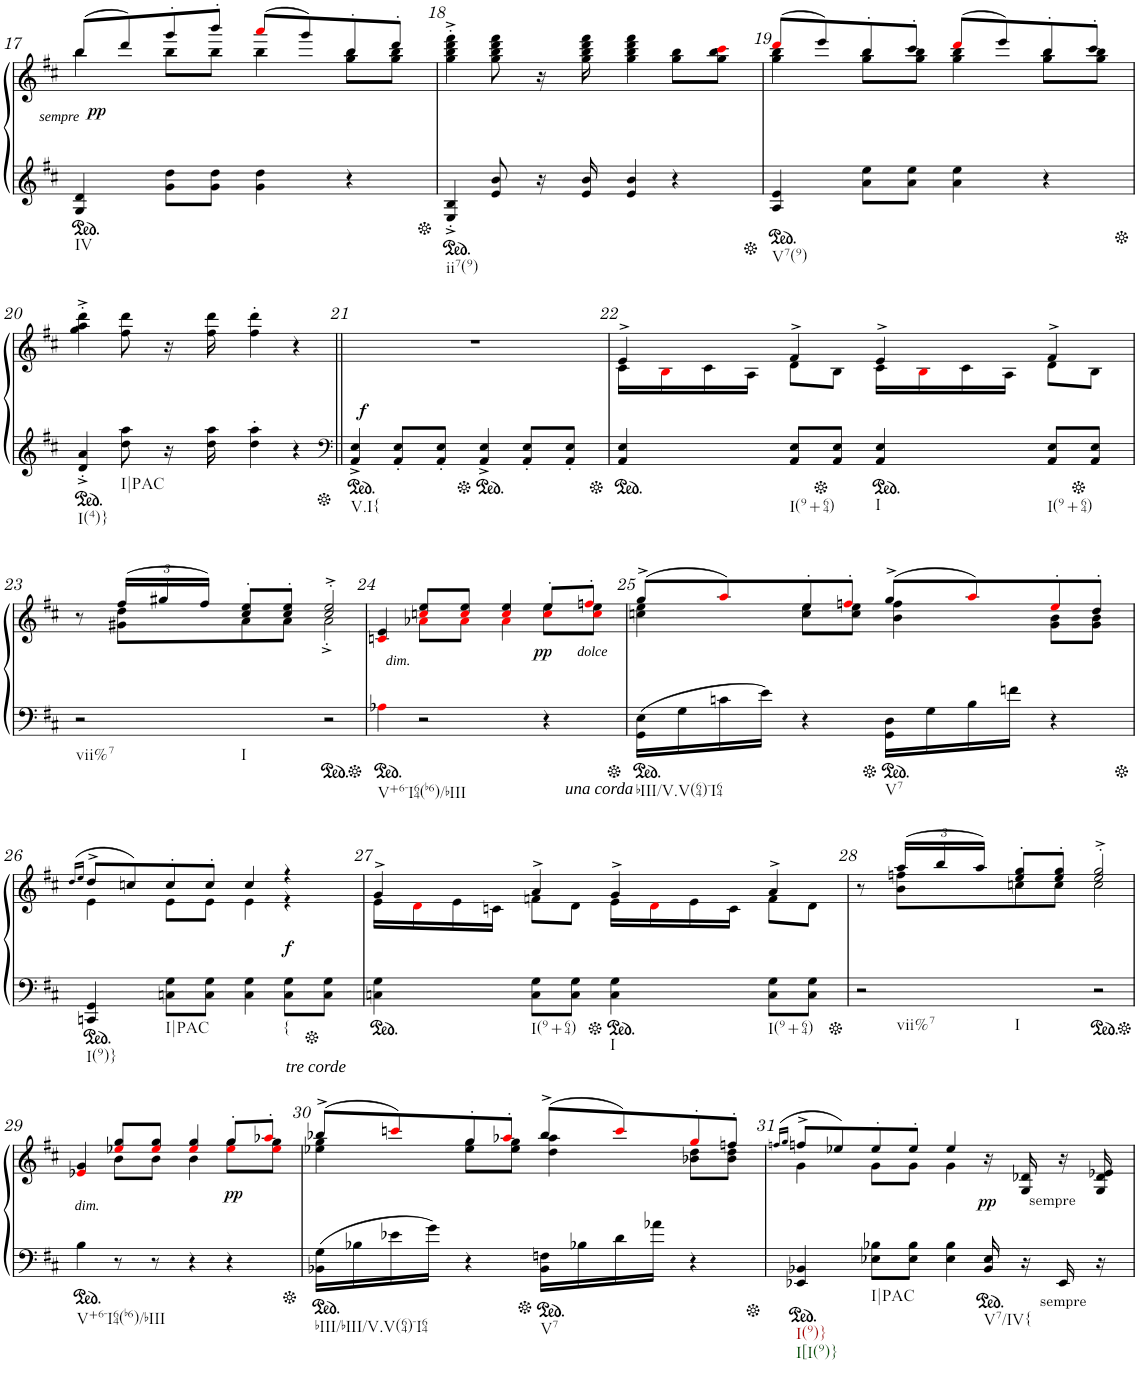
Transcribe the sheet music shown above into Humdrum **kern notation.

**kern	**kern	**dynam
*part1	*part1	*part1
*staff2	*staff1	*staff1/2
*I"Piano	*	*
*I'Pno	*	*
!!LO:PB:g=z
*clefG2	*clefG2	*
*k[f#c#]	*k[f#c#]	*
*M4/4	*M4/4	*
*met(c)	*met(c)	*
=17	=17	=17
*	*^	*
!LO:TX:b:t=IV	!	!	!
!	!	!	!LO:DY:b
!	!	!	!LO:DY:n=1:b
4G/ 4d/	(8bb/L	4bb\	other-dynamics pp
.	8ddd/)	.	.
8g\ 8dd\L	8ggg'/	8bb\L	.
8g\ 8dd\J	8bbb'/J	8bb\J	.
4g\ 4dd\	(8aaai/L	4bb\	.
.	8ggg/)	.	.
4r	8bb'/	8gg\ 8bb\L	.
.	8ddd'/J	8gg\ 8bb\J	.
=18	=18	=18	=18
!LO:TX:b:t=ii7(9)	!	!	!
*	*v	*v	*
4E/'^ 4B/'^	4gg\'^ 4bb\'^ 4ddd\'^ 4fff#\'^	.
8e/ 8b/	8gg\ 8bb\ 8ddd\ 8fff#\	.
16r	16r	.
16e/ 16b/	16gg\ 16bb\ 16ddd\ 16fff#\	.
4e/ 4b/	4gg\ 4bb\ 4ddd\ 4fff#\	.
4r	8gg\ 8bb\L	.
.	8gg\ 8bb\ 8ccc#i\J	.
=19	=19	=19
*	*^	*
!LO:TX:b:t=V7(9)	!	!	!
4A/ 4e/	(>8dddi/L	4gg\ 4bb\	.
.	8eee/)	.	.
8a\ 8ee\L	8bb'/	8gg\ 8bb\L	.
8a\ 8ee\J	8ccc#'/J	8gg\ 8bb\J	.
4a\ 4ee\	(>8dddi/L	4gg\ 4bb\	.
.	8eee/)	.	.
4r	8bb'/	8gg\ 8bb\L	.
.	8ccc#'/J	8gg\ 8bb\J	.
!!LO:LB:g=z
=20	=20	=20	=20
!LO:TX:b:t=I(4)}	!	!	!
*	*v	*v	*
4d/'^ 4a/'^	4gg\'^ 4aa\'^ 4ddd\'^	.
!LO:TX:b:t=I|PAC	!	!
8dd\ 8aa\	8ff#\ 8ddd\	.
16r	16r	.
16dd\ 16aa\	16ff#\ 16ddd\	.
4dd\' 4aa\'	4ff#\' 4ddd\'	.
4r	4r	.
=21||	=21||	=21||
*clefF4	*	*
!LO:TX:b:t=V.I{	!	!
!	!	!LO:DY:a=2
4AA/^ 4E/^	1r	f
8AA/' 8E/'L	.	.
8AA/' 8E/'J	.	.
4AA/^ 4E/^	.	.
8AA/' 8E/'L	.	.
8AA/' 8E/'J	.	.
=22	=22	=22
*	*^	*
4AA/ 4E/	4e^/	16c#\LL	.
.	.	16Bi\	.
.	.	16c#\	.
.	.	16A\JJ	.
!LO:TX:b:t=I(9+64)	!	!	!
8AA/ 8E/L	4f#^/	8d\L	.
8AA/ 8E/J	.	8B\J	.
!LO:TX:b:t=I	!	!	!
4AA/ 4E/	4e^/	16c#\LL	.
.	.	16Bi\	.
.	.	16c#\	.
.	.	16A\JJ	.
!LO:TX:b:t=I(9+64)	!	!	!
8AA/ 8E/L	4f#^/	8d\L	.
8AA/ 8E/J	.	8B\J	.
!!LO:LB:g=z	!!
=23	=23	=23	=23
!LO:TX:b:t=vii%7	!	!	!
!LO:TX:b:t=I	!	!	!
2r	8r	8ryy	.
*	*Xbrackettup	*	*
.	(>24ff#/LL	8g#X\ 8dd\L	.
.	24gg#X/	.	.
.	24ff#/JJ)	.	.
.	8cc#/' 8ee/'L	8a\	.
.	8cc#/' 8ee/'J	8a\J	.
2r	2cc#/'^ 2ee/'^	2a'^\	.
=24	=24	=24	=24
!LO:TX:b:t=V+6-I64(b6)/bIII	!	!	!
!	!	!	!LO:DY:b
4A-Xi\	4cni/ 4e/	4ryy	other-dynamics
2r	8ccni/ 8ee/L	8a-Xi\L	.
.	8cci/ 8ee/J	8a-i\J	.
.	4cci/ 4ee/	4a-i\	.
!LO:TX:b:i:t=una corda	!	!	!
!	!	!	!LO:DY:b
4r	8ee'/L	8cci\ 8ee\L	pp
!	!	!	!LO:DY:b
.	8ffn'i/J	8cci\ 8ee\J	other-dynamics
=25	=25	=25	=25
!LO:TX:b:t=bIII/V.V(64)-I64	!	!	!
16GG\ 16E\LL	(>8gg^/L	4ccn\ 4ee\	.
16G\	.	.	.
16cn\	8aai/)	.	.
16e\JJ	.	.	.
4r	8ee'/	8cc\ 8ee\L	.
.	8ffn'i/J	8cc\ 8ee\J	.
!LO:TX:b:t=V7	!	!	!
16GG\ 16D\LL	(>8gg^/L	4b\ 4ff\	.
16G\	.	.	.
16B\	8aai/)	.	.
16fn\JJ	.	.	.
4r	8ee'i/	8g\ 8b\L	.
.	8dd'/J	8g\ 8b\J	.
!!LO:LB:g=z	!!
=26	=26	=26	=26
.	(>16qdd/LL	.	.
.	16qee/JJ	.	.
!LO:TX:b:t=I(9)}	!	!	!
4CCn/ 4GG/	8dd^/L	4e\	.
.	8ccn/)	.	.
!LO:TX:b:t=I|PAC	!	!	!
8Cn\ 8G\L	8cc'/	8e\L	.
8C\ 8G\J	8cc'/J	8e\J	.
4C\ 4G\	4cc/	4e\	.
!LO:TX:b:i:t=tre corde	!	!	!
!LO:TX:b:t={	!	!	!
!	!	!	!LO:DY:a=2
8C\ 8G\L	4r	4r	f
8C\ 8G\J	.	.	.
=27	=27	=27	=27
4Cn\ 4G\	4g^/	16e\LL	.
.	.	16di\	.
.	.	16e\	.
.	.	16cn\JJ	.
!LO:TX:b:t=I(9+64)	!	!	!
8C\ 8G\L	4a^/	8fn\L	.
8C\ 8G\J	.	8d\J	.
!LO:TX:b:t=I	!	!	!
4C\ 4G\	4g^/	16e\LL	.
.	.	16di\	.
.	.	16e\	.
.	.	16c\JJ	.
!LO:TX:b:t=I(9+64)	!	!	!
8C\ 8G\L	4a^/	8f\L	.
8C\ 8G\J	.	8d\J	.
=28	=28	=28	=28
!LO:TX:b:t=vii%7	!	!	!
!LO:TX:b:t=I	!	!	!
2r	8r	8ryy	.
.	(>24aa/LL	8b\ 8ffn\L	.
.	24bb/	.	.
.	24aa/JJ)	.	.
.	8ee/' 8gg/'L	8ccn\	.
.	8ee/' 8gg/'J	8cc\J	.
2r	2ee/'^ 2gg/'^	2cc\	.
!!LO:LB:g=z	!!
=29	=29	=29	=29
!LO:TX:b:t=V+6-I64(b6)/bIII	!	!	!
!	!	!	!LO:DY:b
4B\	4e-Xi/ 4g/	4ryy	other-dynamics
8r	8ee-Xi/ 8gg/L	8b\L	.
8r	8ee-i/ 8gg/J	8b\J	.
4r	4ee-i/ 4gg/	4b\	.
!	!	!	!LO:DY:b
4r	8gg'/L	8ee-i\ 8gg\L	pp
.	8aa-X'i/J	8ee-i\ 8gg\J	.
=30	=30	=30	=30
!LO:TX:b:t=bIII/bIII/V.V(64)-I64	!	!	!
16BB-X\ 16G\LL	(>8bb-X^/L	4ee-X\ 4gg\	.
16B-X\	.	.	.
16e-X\	8cccni/)	.	.
16g\JJ	.	.	.
4r	8gg'/	8ee-\ 8gg\L	.
.	8aa-X'i/J	8ee-\ 8gg\J	.
!LO:TX:b:t=V7	!	!	!
16BB-\ 16Fn\LL	(>8bb-^/L	4dd\ 4aa-\	.
16B-X\	.	.	.
16d\	8ccci/)	.	.
16a-X\JJ	.	.	.
4r	8gg'i/	8b-X\ 8dd\L	.
.	8ffn'/J	8b-\ 8dd\J	.
=31	=31	=31	=31
.	(>16qffn/LL	.	.
.	16qgg/JJ	.	.
!LO:TX:b:t=I(9)}	!	!	!
!LO:TX:b:t=I[I(9)}	!	!	!
4EE-X/ 4BB-X/	8ffn^/L	4g\	.
.	8ee-X/)	.	.
!LO:TX:b:t=I|PAC	!	!	!
8E-X\ 8B-X\L	8ee-'/	8g\L	.
8E-\ 8B-\J	8ee-'/J	8g\J	.
4E-\ 4B-\	4ee-/	4g\	.
!LO:TX:b:t=V7/IV{	!	!	!
!	!	!	!LO:DY:b
16BB-/ 16E-/	16r	4ryy	pp
!	!LO:TX:b:t=sempre	!	!
16r	16G/ 16d-X/	.	.
!LO:TX:b:t=sempre	!	!	!
16EE-/	16r	.	.
16r	16G/ 16d-/ 16e-X/	.	.
*	*v	*v	*
=	=	=
*-	*-	*-
